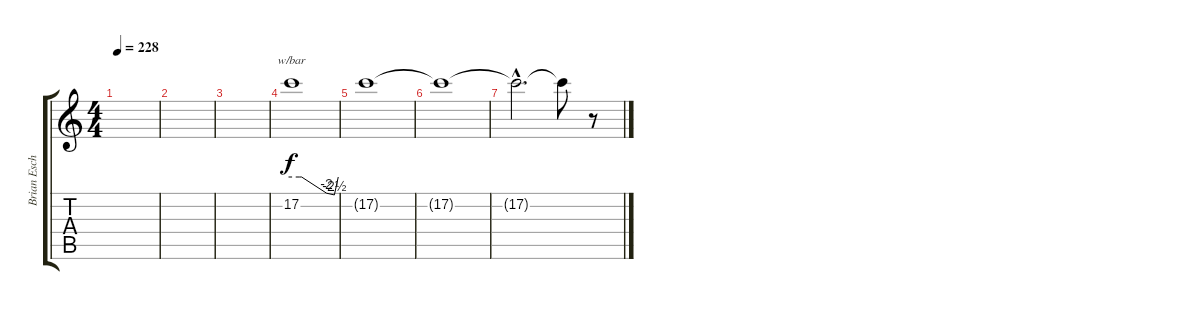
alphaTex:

\track ("Brian Eschbach (Harmonizer/BG Guitar)" "Brian Esch") {instrument distortionguitar}
\staff {score tabs}
\tuning (C4 G3 Eb3 Bb2 F2 C2) {hide}
\ts (4 4)
\tempo 228
\clef g2
\ks c
|
|
|
17.2.1{tbe (custom default 0 0 10 0 13 0 45 -8 55 -10 60 0) balance 8} |
17.2{t}.1 |
17.2{t}.1 |
17.2{hac t}.2{d} 17.2{t}.8 r.8
